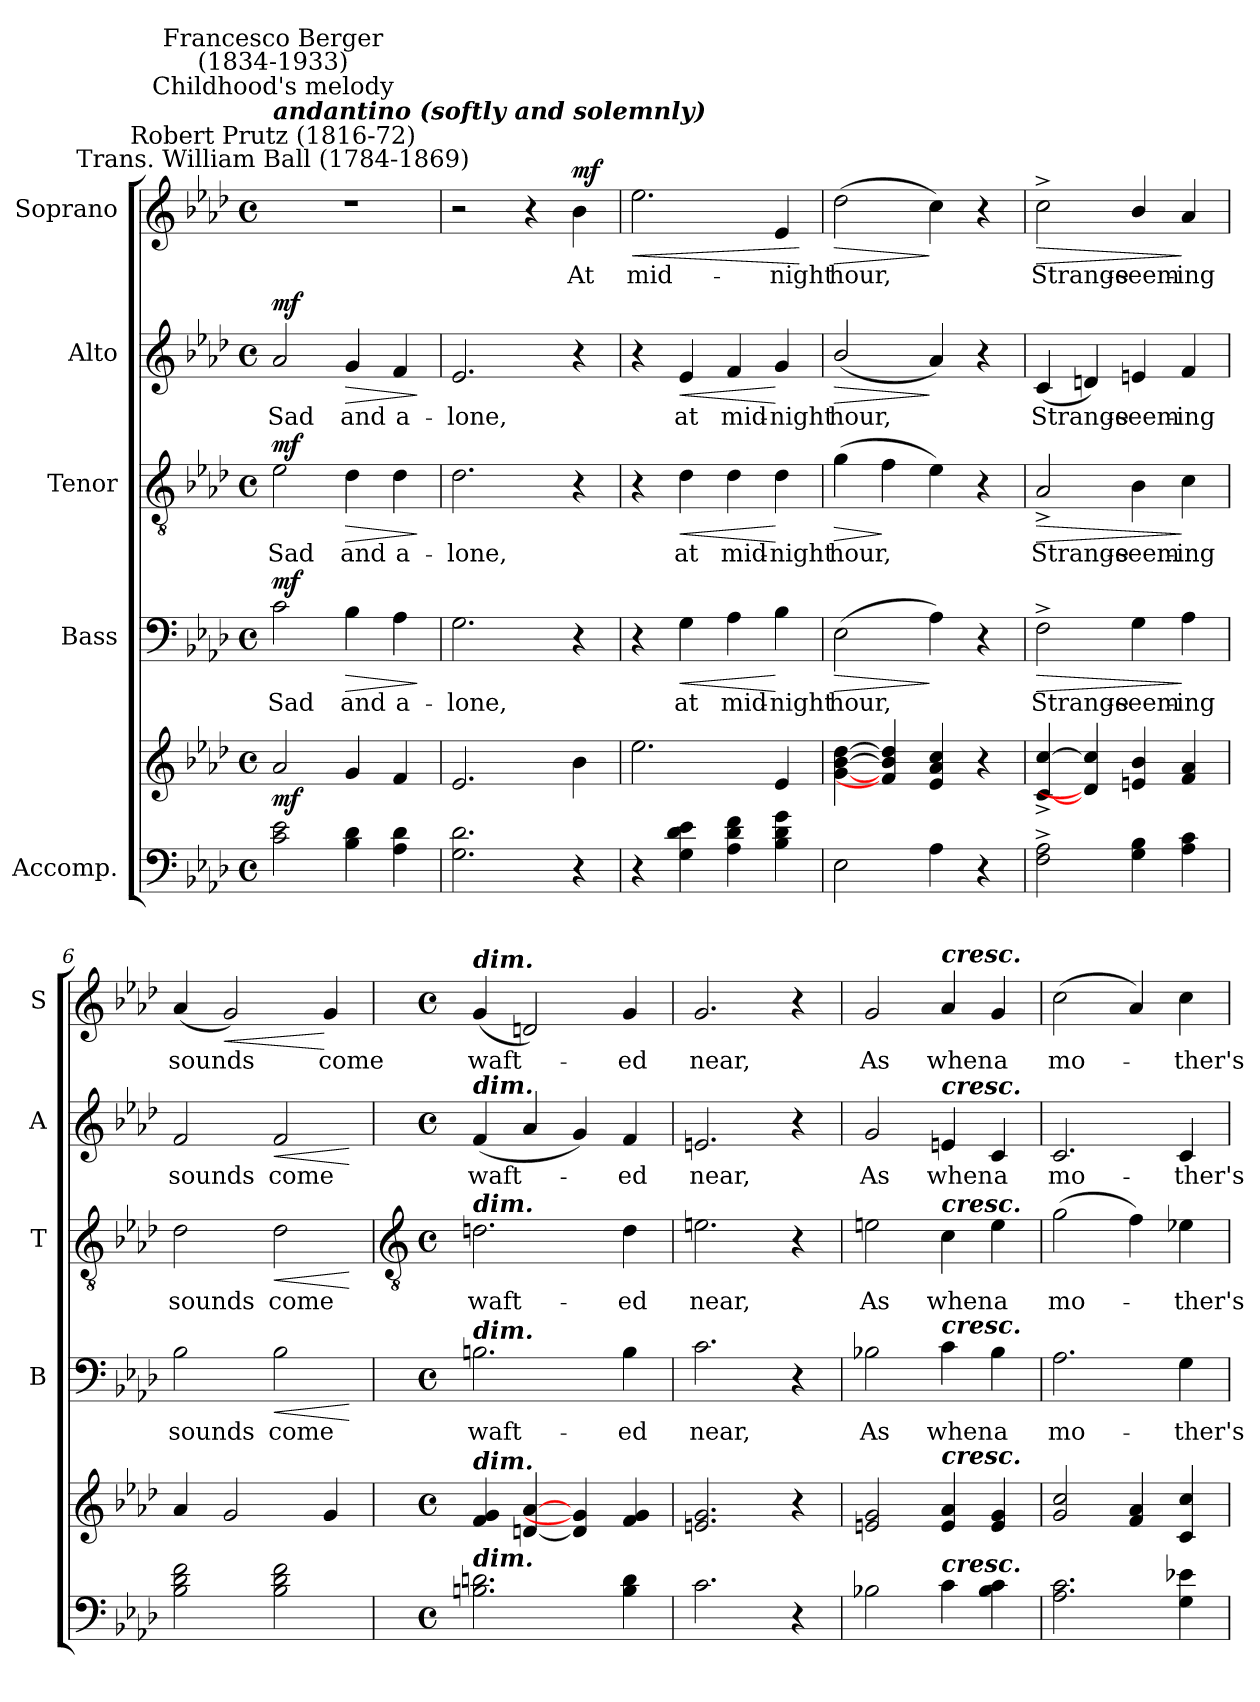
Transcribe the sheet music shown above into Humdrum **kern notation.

**kern	**kern	**dynam	**kern	**text	**dynam	**kern	**text	**dynam	**kern	**text	**dynam	**kern	**text	**dynam
*part5	*part5	*part5	*part4	*part4	*part4	*part3	*part3	*part3	*part2	*part2	*part2	*part1	*part1	*part1
*staff6	*staff5	*staff5/6	*staff4	*staff4	*staff4	*staff3	*staff3	*staff3	*staff2	*staff2	*staff2	*staff1	*staff1	*staff1
*I"Accomp.	*	*	*I"Bass	*	*	*I"Tenor	*	*	*I"Alto	*	*	*I"Soprano	*	*
*	*	*	*I'B	*	*	*I'T	*	*	*I'A	*	*	*I'S	*	*
*clefF4	*clefG2	*	*clefF4	*	*	*clefGv2	*	*	*clefG2	*	*	*clefG2	*	*
*k[b-e-a-d-]	*k[b-e-a-d-]	*	*k[b-e-a-d-]	*	*	*k[b-e-a-d-]	*	*	*k[b-e-a-d-]	*	*	*k[b-e-a-d-]	*	*
*A-:	*A-:	*	*A-:	*	*	*A-:	*	*	*A-:	*	*	*A-:	*	*
*M4/4	*M4/4	*	*M4/4	*	*	*M4/4	*	*	*M4/4	*	*	*M4/4	*	*
*met(c)	*met(c)	*	*met(c)	*	*	*met(c)	*	*	*met(c)	*	*	*met(c)	*	*
=1	=1	=1	=1	=1	=1	=1	=1	=1	=1	=1	=1	=1	=1	=1
!	!	!	!	!	!	!	!	!	!	!	!	!LO:TX:a:cj:t=Robert Prutz (1816-72)\nTrans. William Ball (1784-1869)	!	!
!	!	!	!	!	!	!	!	!	!	!	!	!LO:TX:a:Bi:t=andantino (softly and solemnly)	!	!
!	!	!	!	!	!	!	!	!	!	!	!	!LO:TX:a:cj:t=Childhood's melody	!	!
!	!	!	!	!	!	!	!	!	!	!	!	!LO:TX:a:cj:t=Francesco Berger\n(1834-1933)	!	!
!	!	!LO:DY:b	!	!LO:LY:b	!LO:DY:b	!	!LO:LY:b	!LO:DY:b	!	!LO:LY:b	!LO:DY:b	!	!	!
2c 2e-	2a-	mf	2c	Sad	mf	2e-	Sad	mf	2a-	Sad	mf	1r	.	.
!	!	!	!	!LO:LY:b	!LO:HP:b	!	!LO:LY:b	!LO:HP:b	!	!LO:LY:b	!LO:HP:b	!	!	!
4B- 4d-	4g	.	4B-	and	>	4d-	and	>	4g	and	>	.	.	.
!	!	!	!	!LO:LY:b	!	!	!LO:LY:b	!	!	!LO:LY:b	!	!	!	!
4A- 4d-	4f	.	4A-	a-	.	4d-	a-	.	4f	a-	.	.	.	.
.	.	.	.	.	]	.	.	]	.	.	]	.	.	.
=2	=2	=2	=2	=2	=2	=2	=2	=2	=2	=2	=2	=2	=2	=2
!	!	!	!	!LO:LY:b	!	!	!LO:LY:b	!	!	!LO:LY:b	!	!	!	!
2.G 2.d-	2.e-	.	2.G	-lone,	.	2.d-	-lone,	.	2.e-	-lone,	.	2r	.	.
.	.	.	.	.	.	.	.	.	.	.	.	4r	.	.
!	!	!	!	!	!	!	!	!	!	!	!	!	!LO:LY:b	!LO:DY:b
4r	4b-	.	4r	.	.	4r	.	.	4r	.	.	4b-	At	mf
=3	=3	=3	=3	=3	=3	=3	=3	=3	=3	=3	=3	=3	=3	=3
!	!	!	!	!	!	!	!	!	!	!	!	!	!LO:LY:b	!LO:HP:b
4r	2.ee-\	.	4r	.	.	4r	.	.	4r	.	.	2.ee-	mid-	<
!	!	!	!	!LO:LY:b	!LO:HP:b	!	!LO:LY:b	!LO:HP:b	!	!LO:LY:b	!LO:HP:b	!	!	!
4G 4d- 4e-	.	.	4G	at	<	4d-	at	<	4e-	at	<	.	.	.
!	!	!	!	!LO:LY:b	!	!	!LO:LY:b	!	!	!LO:LY:b	!	!	!	!
4A- 4d- 4f	.	.	4A-	mid-	.	4d-	mid-	.	4f	mid-	.	.	.	.
!	!	!	!	!LO:LY:b	!	!	!LO:LY:b	!	!	!LO:LY:b	!	!	!LO:LY:b	!
4B- 4d- 4g	4e-	.	4B-	-night	[	4d-	-night	[	4g	-night	[	4e-	-night	.
.	.	.	.	.	.	.	.	.	.	.	.	.	.	[
=4	=4	=4	=4	=4	=4	=4	=4	=4	=4	=4	=4	=4	=4	=4
!	!	!	!	!LO:LY:b	!LO:HP:b	!	!LO:LY:b	!LO:HP:b	!	!LO:LY:b	!LO:HP:b	!	!LO:LY:b	!LO:HP:b
2E-	[4g [4b- [4dd-	.	(>2E-	hour,	>	(>4g	hour,	>	(<2b-/	hour,	>	(>2dd-	hour,	>
.	4f] 4b-] 4dd-]	.	.	.	.	4f	.	]	.	.	.	.	.	.
4A-	4e- 4a- 4cc	.	4A-)	.	]	4e-)	.	.	4a-)	.	]	4cc)	.	]
4r	4r	.	4r	.	.	4r	.	.	4r	.	.	4r	.	.
=5	=5	=5	=5	=5	=5	=5	=5	=5	=5	=5	=5	=5	=5	=5
!	!	!	!	!LO:LY:b	!LO:HP:b	!	!LO:LY:b	!LO:HP:b	!	!LO:LY:b	!	!	!LO:LY:b	!LO:HP:b
2F^ 2A-^	[4c^ [4cc^	.	2F^	Strange-	>	2A-^	Strange-	>	(<4c	Strange-	.	2cc^	Strange-	>
.	4d] 4cc]	.	.	.	.	.	.	.	4dn)	.	.	.	.	.
!	!	!	!	!LO:LY:b	!	!	!LO:LY:b	!	!	!LO:LY:b	!	!	!LO:LY:b	!
4G 4B-	4en/ 4b-/	.	4G	-seem-	.	4B-	-seem-	.	4en	seem-	.	4b-/	-seem-	.
!	!	!	!	!LO:LY:b	!	!	!LO:LY:b	!	!	!LO:LY:b	!	!	!LO:LY:b	!
4A- 4c	4f 4a-	.	4A-	-ing	]	4c	-ing	]	4f	-ing	.	4a-	-ing	]
=6	=6	=6	=6	=6	=6	=6	=6	=6	=6	=6	=6	=6	=6	=6
!	!	!	!	!LO:LY:b	!	!	!LO:LY:b	!	!	!LO:LY:b	!	!	!LO:LY:b	!
2B- 2d- 2f	4a-	.	2B-	sounds	.	2d-	sounds	.	2f	sounds	.	(<4a-	sounds	.
!	!	!	!	!	!	!	!	!	!	!	!	!	!	!LO:HP:b
.	2g	.	.	.	.	.	.	.	.	.	.	2g)	.	<
!	!	!	!	!LO:LY:b	!LO:HP:b	!	!LO:LY:b	!LO:HP:b	!	!LO:LY:b	!LO:HP:b	!	!	!
2B- 2d- 2f	.	.	2B-	come	<	2d-	come	<	2f	come	<	.	.	.
!	!	!	!	!	!	!	!	!	!	!	!	!	!LO:LY:b	!
.	4g	.	.	.	.	.	.	.	.	.	.	4g	come	[
.	.	.	.	.	[	.	.	[	.	.	[	.	.	.
!!LO:LB:g=z
=7	=7	=7	=7	=7	=7	=7	=7	=7	=7	=7	=7	=7	=7	=7
*	*	*	*	*	*	*clefGv2	*	*	*	*	*	*	*	*
*M4/4	*M4/4	*	*M4/4	*	*	*M4/4	*	*	*M4/4	*	*	*M4/4	*	*
*met(c)	*met(c)	*	*met(c)	*	*	*met(c)	*	*	*met(c)	*	*	*met(c)	*	*
!	!	!	!	!	!	!	!	!	!	!	!	!LO:TX:a:Bi:t=dim.	!	!
!	!	!	!	!	!	!	!	!	!LO:TX:a:Bi:t=dim.	!	!	!	!	!
!	!	!	!	!	!	!LO:TX:a:Bi:t=dim.	!	!	!	!	!	!	!	!
!	!	!	!LO:TX:a:Bi:t=dim.	!	!	!	!	!	!	!	!	!	!	!
!	!LO:TX:a:Bi:t=dim.	!	!	!	!	!	!	!	!	!	!	!	!	!
!LO:TX:a:Bi:t=dim.	!	!	!	!	!	!	!	!	!	!	!	!	!	!
!	!	!	!	!LO:LY:b	!	!	!LO:LY:b	!	!	!LO:LY:b	!	!	!LO:LY:b	!
2.Bn 2.dn	4f 4g	.	2.Bn	waft-	.	2.dn	waft-	.	(<4f	waft-	.	(<4g	waft-	.
.	[4dn [4a-	.	.	.	.	.	.	.	4a-	.	.	2dn)	.	.
.	4d] 4g]	.	.	.	.	.	.	.	4g)	.	.	.	.	.
!	!	!	!	!LO:LY:b	!	!	!LO:LY:b	!	!	!LO:LY:b	!	!	!LO:LY:b	!
4B 4d	4f 4g	.	4B	-ed	.	4d	-ed	.	4f	ed	.	4g	ed	.
=8	=8	=8	=8	=8	=8	=8	=8	=8	=8	=8	=8	=8	=8	=8
!	!	!	!	!LO:LY:b	!	!	!LO:LY:b	!	!	!LO:LY:b	!	!	!LO:LY:b	!
2.c	2.en 2.g	.	2.c	near,	.	2.en	near,	.	2.en	near,	.	2.g	near,	.
4r	4r	.	4r	.	.	4r	.	.	4r	.	.	4r	.	.
=9	=9	=9	=9	=9	=9	=9	=9	=9	=9	=9	=9	=9	=9	=9
!	!	!	!	!LO:LY:b	!	!	!LO:LY:b	!	!	!LO:LY:b	!	!	!LO:LY:b	!
2B-X	2en 2g	.	2B-X	As	.	2en	As	.	2g	As	.	2g	As	.
!	!	!	!	!	!	!	!	!	!	!	!	!LO:TX:a:Bi:t=cresc.	!	!
!	!	!	!	!	!	!	!	!	!LO:TX:a:Bi:t=cresc.	!	!	!	!	!
!	!	!	!	!	!	!LO:TX:a:Bi:t=cresc.	!	!	!	!	!	!	!	!
!	!	!	!LO:TX:a:Bi:t=cresc.	!	!	!	!	!	!	!	!	!	!	!
!	!LO:TX:a:Bi:t=cresc.	!	!	!	!	!	!	!	!	!	!	!	!	!
!LO:TX:a:Bi:t=cresc.	!	!	!	!	!	!	!	!	!	!	!	!	!	!
!	!	!	!	!LO:LY:b	!	!	!LO:LY:b	!	!	!LO:LY:b	!	!	!LO:LY:b	!
4c	4e 4a-	.	4c	when	.	4c	when	.	4en	when	.	4a-	when	.
!	!	!	!	!LO:LY:b	!	!	!LO:LY:b	!	!	!LO:LY:b	!	!	!LO:LY:b	!
4B- 4c	4e 4g	.	4B-	a	.	4e	a	.	4c	a	.	4g	a	.
=10	=10	=10	=10	=10	=10	=10	=10	=10	=10	=10	=10	=10	=10	=10
!	!	!	!	!LO:LY:b	!	!	!LO:LY:b	!	!	!LO:LY:b	!	!	!LO:LY:b	!
2.A- 2.c	2g 2cc	.	2.A-	mo-	.	(>2g	mo-	.	2.c	mo-	.	(<2cc	mo-	.
.	4f 4a-	.	.	.	.	4f)	.	.	.	.	.	4a-)	.	.
!	!	!	!	!LO:LY:b	!	!	!LO:LY:b	!	!	!LO:LY:b	!	!	!LO:LY:b	!
4G 4e-X	4c 4cc	.	4G	-ther's	.	4e-X	ther's	.	4c	-ther's	.	4cc	ther's	.
=	=	=	=	=	=	=	=	=	=	=	=	=	=	=
*-	*-	*-	*-	*-	*-	*-	*-	*-	*-	*-	*-	*-	*-	*-
